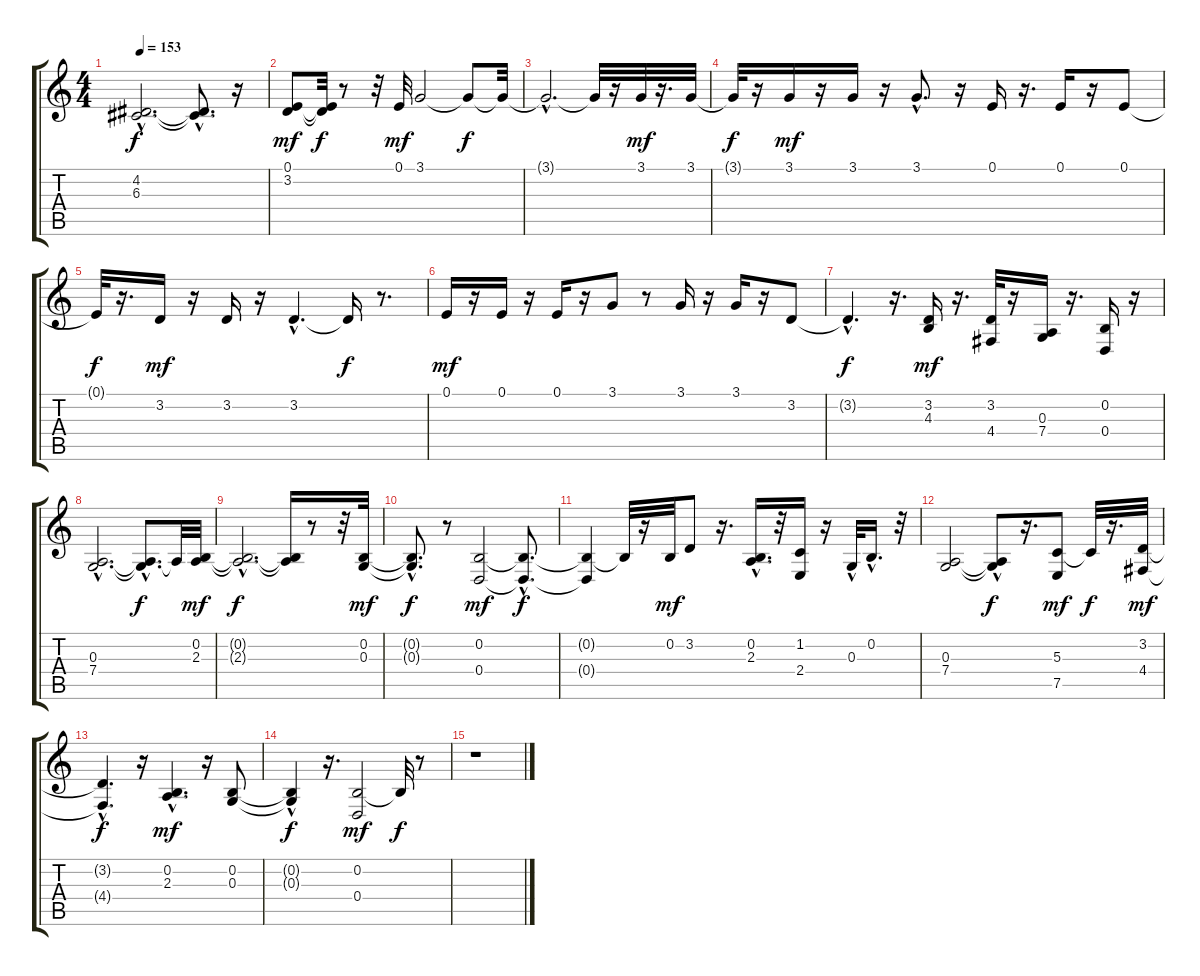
\track "" {instrument stringensemble1}
\staff {score tabs}
\tuning (E4 B3 G3 D3 A2 E2) {hide}
\ts (4 4)
\tempo 153
\clef g2
\ks c
(4.2{hac t} 6.3{hac t}).2{d dy f} (4.2{hac t} 6.3{t}).8{d} r.16 |
(0.1 3.2).8{dy mf} (0.1{t} 3.2{t}).32{dy f} r.8 r.32 0.1.32{dy mf} 3.1.2 3.1{t}.8{dy f} 3.1{t}.32 |
3.1{hac t}.2{d} 3.1{t}.32 r.16 3.1.32{dy mf} r.16{d} 3.1.32 |
3.1{t}.32{dy f} r.16 3.1.16{dy mf} r.16 3.1.16 r.16 3.1{hac}.8{d} r.16 0.1.16 r.16{d} 0.1.16 r.16 0.1.8 |
0.1{t}.32{dy f} r.16{d} 3.2.16{dy mf} r.16 3.2.16 r.16 3.2{hac}.4{d} 3.2{t}.16{dy f} r.8{d} |
0.1.16{dy mf} r.16 0.1.16 r.16 0.1.16 r.16 3.1.8 r.8 3.1.16 r.16 3.1.16 r.16 3.2.8 |
3.2{hac t}.4{d dy f} r.16{d} (3.2 4.3).16{dy mf} r.16{d} (3.2 4.4).32 r.16 (0.3 7.4).16 r.16{d} (0.2 0.4).16 r.16 |
(0.3{hac} 7.4{hac}).2{d} (0.3{hac t} 7.4{hac t}).8{d dy f} 7.4{t}.32 (0.2 2.3).32{dy mf} |
(0.2{hac t} 2.3{hac t}).2{d dy f} (0.2{t} 2.3{t}).16 r.8 r.32 (0.2 0.3).32{dy mf} |
(0.2{hac t} 0.3{hac t}).8{d dy f} r.8 (0.2 0.4).2{dy mf} (0.2{hac t} 0.4{hac t}).8{d dy f} |
(0.2{t} 0.4{t}).4 0.2{t}.32 r.16 0.2.32{dy mf} 3.2.8 r.16{d} (0.2{hac} 2.3).16{d} r.32 (1.2 2.4).16 r.16 0.3{hac}.32 0.2{hac}.16{d} r.32 |
(0.3 7.4).2 (0.3{t} 7.4{hac t}).8{dy f} r.16{d} (5.3 7.5).8{dy mf} 5.3{t}.32{dy f} r.16{d} (3.2 4.4).32{dy mf} |
(3.2{hac t} 4.4{hac t}).4{d dy f} r.16 (0.2 2.3{hac}).4{d dy mf} r.16 (0.2 0.3).8 |
(0.2{hac t} 0.3{t}).4{dy f} r.16{d} (0.2 0.4).2{dy mf} 0.2{t}.32{dy f} r.8 |
r.1
